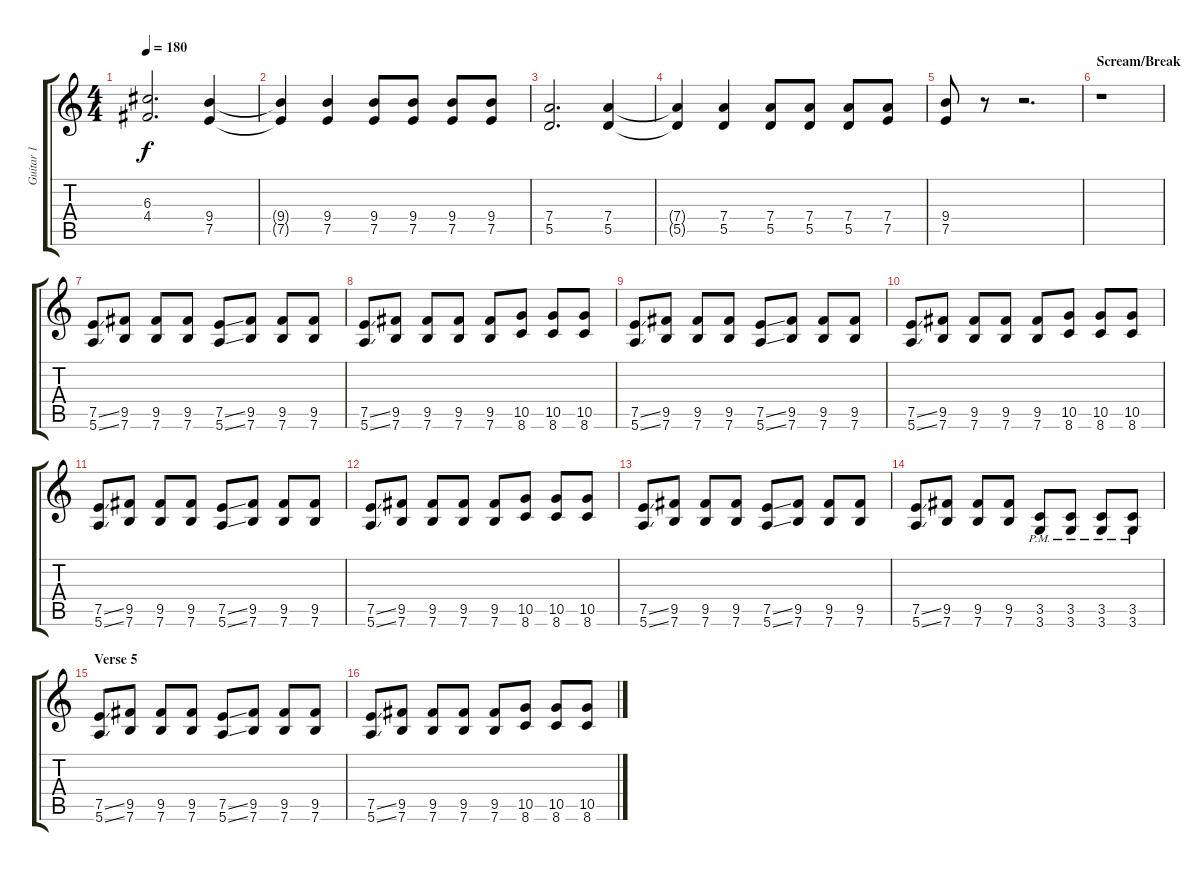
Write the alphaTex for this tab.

\track ("Guitar 1" "Guitar 1") {instrument distortionguitar}
\staff {score tabs}
\tuning (E4 B3 G3 D3 A2 E2) {hide}
\ts (4 4)
\tempo 180
\clef g2
\ks c
(6.3 4.4).2{d dy f} (9.4 7.5).4 |
(9.4{t} 7.5{t}).4 (9.4 7.5).4 (9.4 7.5).8 (9.4 7.5).8 (9.4 7.5).8 (9.4 7.5).8 |
(7.4 5.5).2{d} (7.4 5.5).4 |
(7.4{t} 5.5{t}).4 (7.4 5.5).4 (7.4 5.5).8 (7.4 5.5).8 (7.4 5.5).8 (7.4 7.5).8 |
(9.4 7.5).8 r.8 r.2{d} |
\section ("" "Scream/Break")
r.1 |
(7.5{ss} 5.6{ss}).8 (9.5 7.6).8 (9.5 7.6).8 (9.5 7.6).8 (7.5{ss} 5.6{ss}).8 (9.5 7.6).8 (9.5 7.6).8 (9.5 7.6).8 |
(7.5{ss} 5.6{ss}).8 (9.5 7.6).8 (9.5 7.6).8 (9.5 7.6).8 (9.5 7.6).8 (10.5 8.6).8 (10.5 8.6).8 (10.5 8.6).8 |
(7.5{ss} 5.6{ss}).8 (9.5 7.6).8 (9.5 7.6).8 (9.5 7.6).8 (7.5{ss} 5.6{ss}).8 (9.5 7.6).8 (9.5 7.6).8 (9.5 7.6).8 |
(7.5{ss} 5.6{ss}).8 (9.5 7.6).8 (9.5 7.6).8 (9.5 7.6).8 (9.5 7.6).8 (10.5 8.6).8 (10.5 8.6).8 (10.5 8.6).8 |
(7.5{ss} 5.6{ss}).8 (9.5 7.6).8 (9.5 7.6).8 (9.5 7.6).8 (7.5{ss} 5.6{ss}).8 (9.5 7.6).8 (9.5 7.6).8 (9.5 7.6).8 |
(7.5{ss} 5.6{ss}).8 (9.5 7.6).8 (9.5 7.6).8 (9.5 7.6).8 (9.5 7.6).8 (10.5 8.6).8 (10.5 8.6).8 (10.5 8.6).8 |
(7.5{ss} 5.6{ss}).8 (9.5 7.6).8 (9.5 7.6).8 (9.5 7.6).8 (7.5{ss} 5.6{ss}).8 (9.5 7.6).8 (9.5 7.6).8 (9.5 7.6).8 |
(7.5{ss} 5.6{ss}).8 (9.5 7.6).8 (9.5 7.6).8 (9.5 7.6).8 (3.5{pm} 3.6).8 (3.5{pm} 3.6).8 (3.5{pm} 3.6).8 (3.5{pm} 3.6).8 |
\section ("" "Verse 5")
(7.5{ss} 5.6{ss}).8 (9.5 7.6).8 (9.5 7.6).8 (9.5 7.6).8 (7.5{ss} 5.6{ss}).8 (9.5 7.6).8 (9.5 7.6).8 (9.5 7.6).8 |
(7.5{ss} 5.6{ss}).8 (9.5 7.6).8 (9.5 7.6).8 (9.5 7.6).8 (9.5 7.6).8 (10.5 8.6).8 (10.5 8.6).8 (10.5 8.6).8
